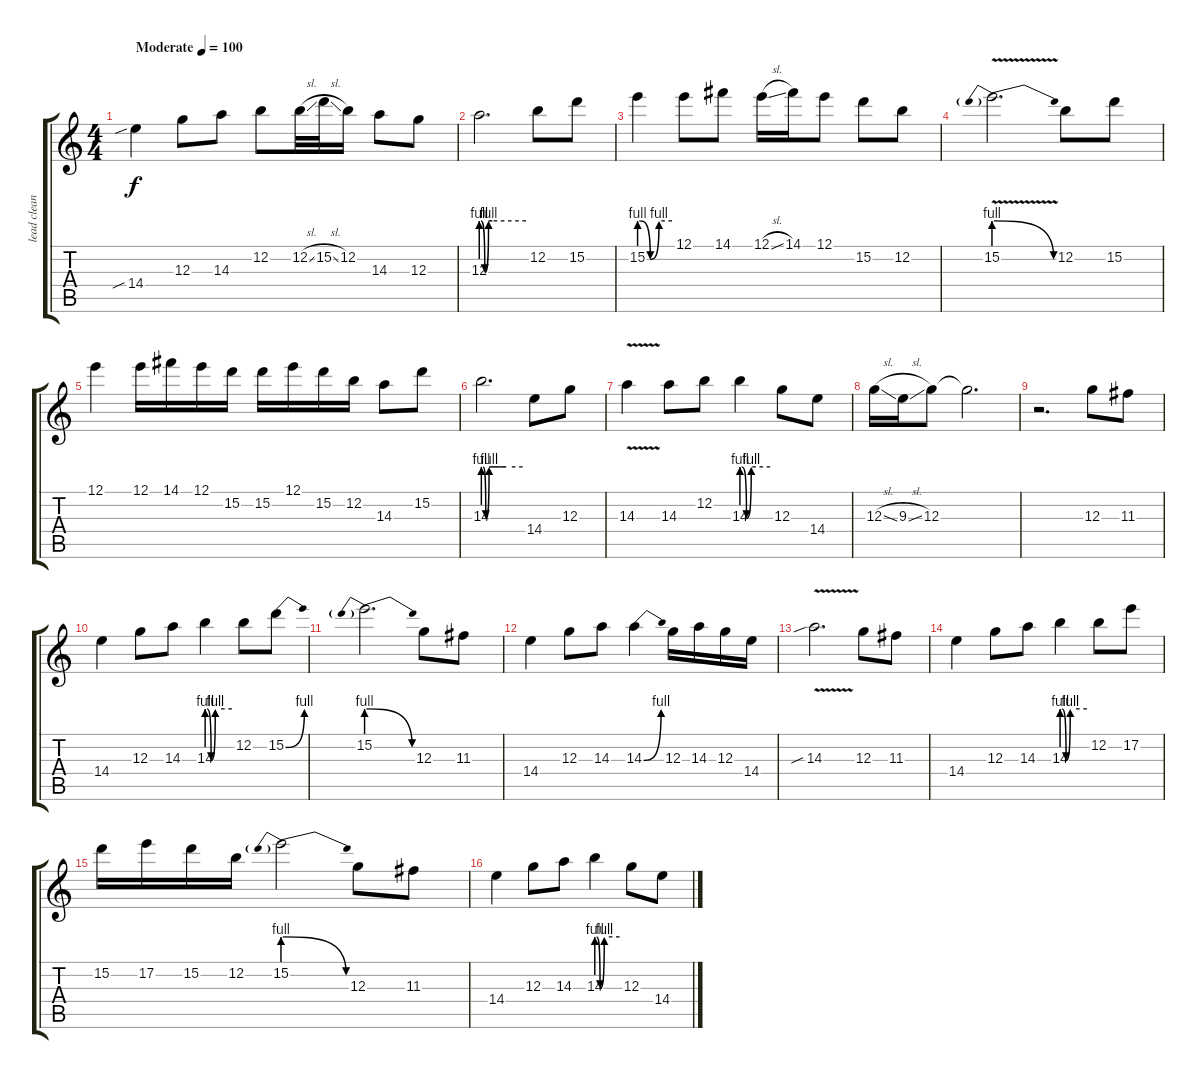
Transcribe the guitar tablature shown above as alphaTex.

\track ("lead clean" "lead clean") {instrument electricguitarjazz}
\staff {score tabs}
\tuning (E4 B3 G3 D3 A2 E2) {hide}
\ts (4 4)
\tempo (100 "Moderate")
\clef g2
\ks c
14.4{sib}.4{dy f instrument electricguitarjazz} 12.3.8 14.3.8 12.2.8 12.2{sl}.32 15.2{sl}.32 12.2.16 14.3.8 12.3.8 |
12.3{be (custom 0 4 5 0 10 4 15 4 60 4)}.2{d} 12.2.8 15.2.8 |
15.2{be (custom 0 4 20 0 36 4 60 4)}.4 12.1.8 14.1.8 12.1{sl}.16 14.1.16 12.1.8 15.2.8 12.2.8{txt ""} |
15.2{be (prebendrelease 0 4 60 0) v}.2{d} 12.2.8 15.2.8 |
12.1.4 12.1.16 14.1.16 12.1.16 15.2.16 15.2.16 12.1.16 15.2.16 12.2.16 14.3.8 15.2.8 |
14.3{be (custom 0 4 4 0 9 4 15 4 25 4 35 4 60 4)}.2{d} 14.4.8 12.3.8 |
14.3{v}.4 14.3.8 12.2.8 14.3{be (custom 0 4 10 0 20 4 60 4)}.4 12.3.8 14.4.8 |
12.3{sl}.16 9.3{sl}.16 12.3.8 12.3{t}.2{d} |
r.2{d} 12.3.8 11.3.8 |
14.4.4 12.3.8 14.3.8 14.3{be (custom 0 4 10 0 20 4 60 4)}.4 12.2.8 15.2{be (bend 0 0 60 4)}.8 |
15.2{be (prebendrelease 0 4 60 0)}.2{d} 12.3.8 11.3.8 |
14.4.4 12.3.8 14.3.8 14.3{be (bend 0 0 60 4)}.4 12.3.16 14.3.16 12.3.16 14.4.16 |
14.3{v sib}.2{d} 12.3.8 11.3.8 |
14.4.4 12.3.8 14.3.8 14.3{be (custom 0 4 10 0 20 4 60 4)}.4 12.2.8 17.2.8 |
15.2.16 17.2.16 15.2.16 12.2.16 15.2{be (prebendrelease 0 4 60 0)}.2 12.3.8 11.3.8 |
14.4.4 12.3.8 14.3.8 14.3{be (custom 0 4 9 0 20 4 60 4)}.4 12.3.8 14.4.8
